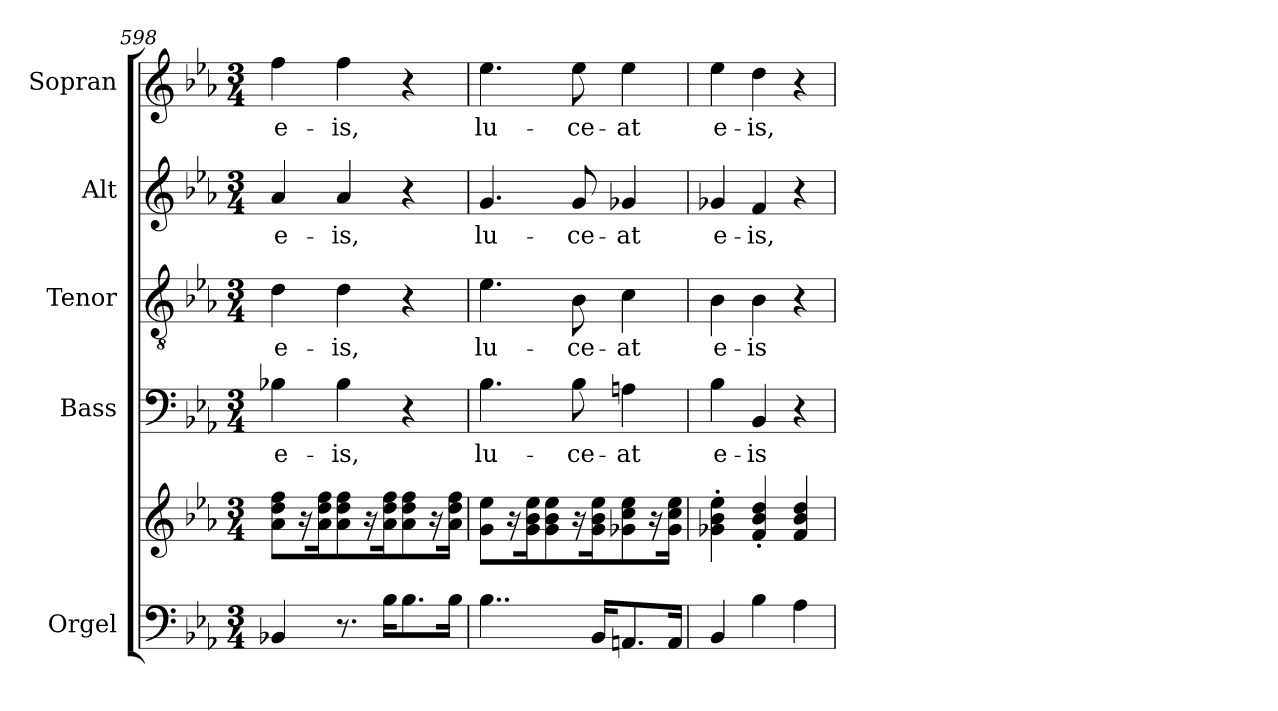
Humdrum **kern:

**kern	**kern	**kern	**text	**kern	**text	**kern	**text	**kern	**text
*part5	*part5	*part4	*part4	*part3	*part3	*part2	*part2	*part1	*part1
*staff6	*staff5	*staff4	*staff4	*staff3	*staff3	*staff2	*staff2	*staff1	*staff1
*I"Orgel	*	*I"Bass	*	*I"Tenor	*	*I"Alt	*	*I"Sopran	*
*I'Org.	*	*I'B.	*	*I'T.	*	*I'A.	*	*I'S.	*
*clefF4	*clefG2	*clefF4	*	*clefGv2	*	*clefG2	*	*clefG2	*
*k[b-e-a-]	*k[b-e-a-]	*k[b-e-a-]	*	*k[b-e-a-]	*	*k[b-e-a-]	*	*k[b-e-a-]	*
*E-:	*E-:	*E-:	*	*E-:	*	*E-:	*	*E-:	*
*M3/4	*M3/4	*M3/4	*	*M3/4	*	*M3/4	*	*M3/4	*
=598	=598	=598	=598	=598	=598	=598	=598	=598	=598
!	!	!	!LO:LY:b	!	!LO:LY:b	!	!LO:LY:b	!	!LO:LY:b
4BB-X/	8a-\ 8dd\ 8ff\L	4B-X\	e-	4d\	e-	4a-/	e-	4ff\	e-
.	16r	.	.	.	.	.	.	.	.
.	16a-\ 16dd\ 16ff\k	.	.	.	.	.	.	.	.
!	!	!	!LO:LY:b	!	!LO:LY:b	!	!LO:LY:b	!	!LO:LY:b
8.r	8a-\ 8dd\ 8ff\	4B-\	-is,	4d\	-is,	4a-/	-is,	4ff\	-is,
.	16r	.	.	.	.	.	.	.	.
16B-\KL	16a-\ 16dd\ 16ff\k	.	.	.	.	.	.	.	.
8.B-\	8a-\ 8dd\ 8ff\	4r	.	4r	.	4r	.	4r	.
.	16r	.	.	.	.	.	.	.	.
16B-\Jk	16a-\ 16dd\ 16ff\Jk	.	.	.	.	.	.	.	.
=599	=599	=599	=599	=599	=599	=599	=599	=599	=599
!	!	!	!LO:LY:b	!	!LO:LY:b	!	!LO:LY:b	!	!LO:LY:b
4..B-\	8g\ 8ee-\L	4.B-\	lu-	4.e-\	lu-	4.g/	lu-	4.ee-\	lu-
.	16r	.	.	.	.	.	.	.	.
.	16g\ 16b-\ 16ee-\k	.	.	.	.	.	.	.	.
.	8g\ 8b-\ 8ee-\	.	.	.	.	.	.	.	.
!	!	!	!LO:LY:b	!	!LO:LY:b	!	!LO:LY:b	!	!LO:LY:b
.	16r	8B-\	-ce-	8B-\	-ce-	8g/	-ce-	8ee-\	-ce-
16BB-/KL	16g\ 16b-\ 16ee-\k	.	.	.	.	.	.	.	.
!	!	!	!LO:LY:b	!	!LO:LY:b	!	!LO:LY:b	!	!LO:LY:b
8.AAn/	8g-X\ 8cc\ 8ee-\	4An\	-at	4c\	-at	4g-X/	-at	4ee-\	-at
.	16r	.	.	.	.	.	.	.	.
16AA/Jk	16g-\ 16cc\ 16ee-\Jk	.	.	.	.	.	.	.	.
=600	=600	=600	=600	=600	=600	=600	=600	=600	=600
!	!	!	!LO:LY:b	!	!LO:LY:b	!	!LO:LY:b	!	!LO:LY:b
4BB-/	4g-X\'> 4b-\'> 4ee-\'>	4B-\	e-	4B-\	e-	4g-X/	e-	4ee-\	e-
!	!	!	!LO:LY:b	!	!LO:LY:b	!	!LO:LY:b	!	!LO:LY:b
4B-\	4f/'< 4b-/'< 4dd/'<	4BB-/	-is	4B-\	-is	4f/	-is,	4dd\	-is,
4A-\	4f/ 4b-/ 4dd/	4r	.	4r	.	4r	.	4r	.
=	=	=	=	=	=	=	=	=	=
*-	*-	*-	*-	*-	*-	*-	*-	*-	*-
